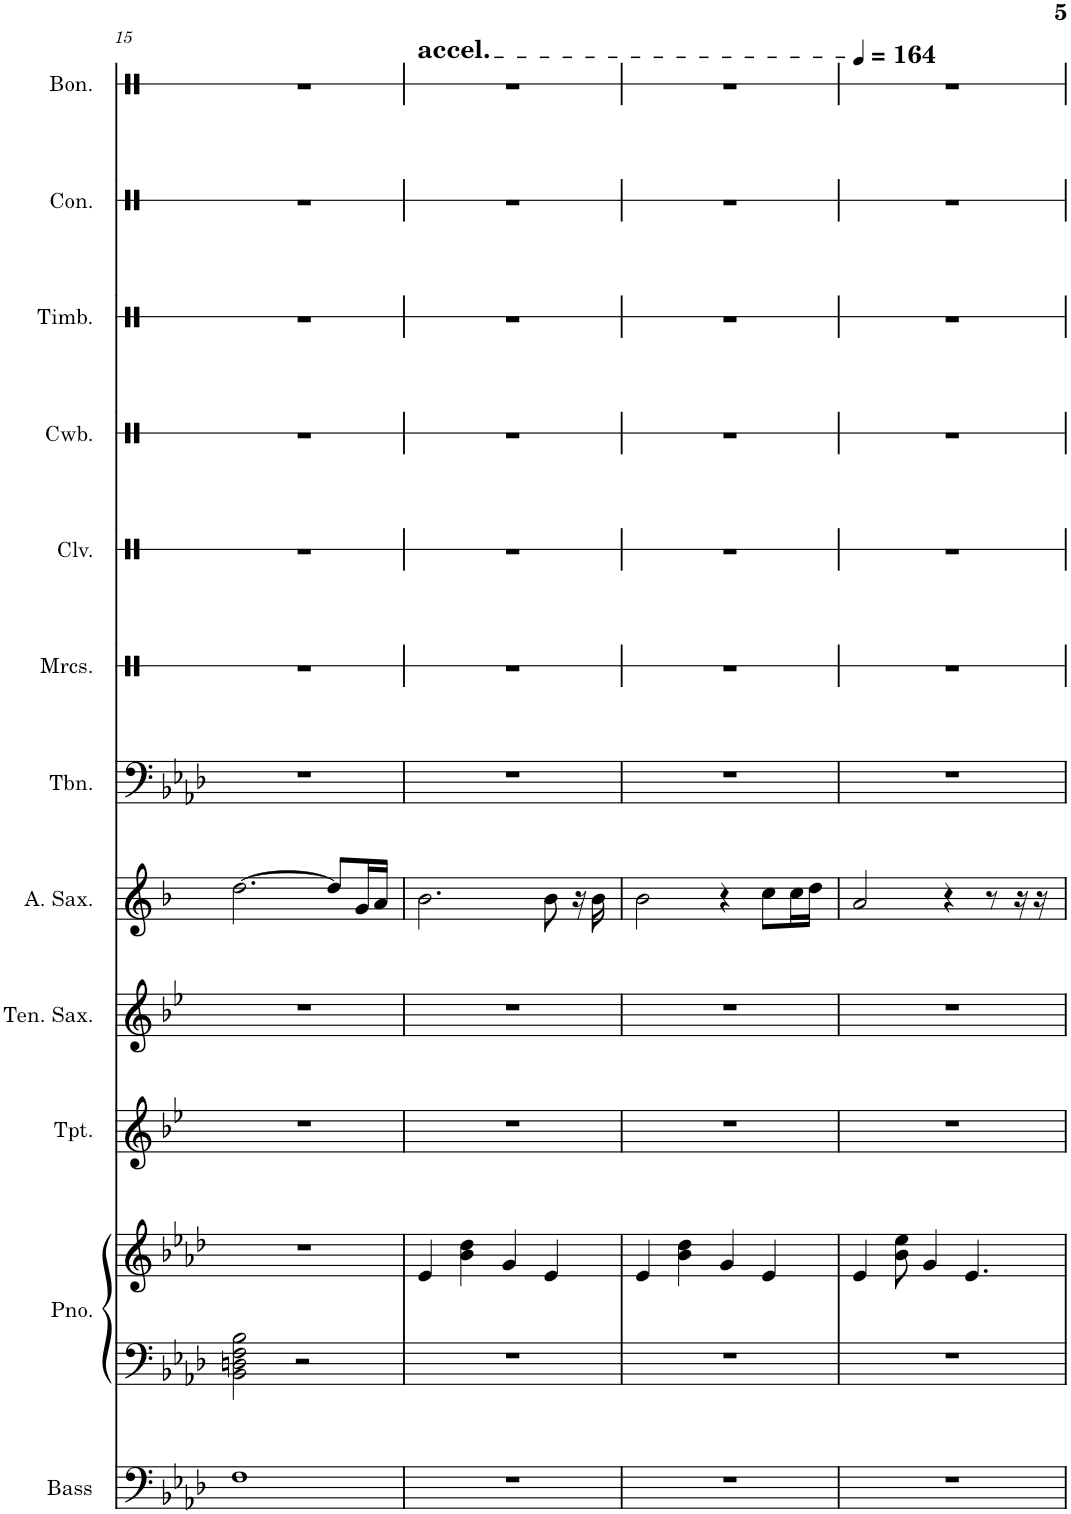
**kern	**kern	**kern	**kern	**kern	**kern	**kern	**kern	**kern	**kern	**kern	**kern	**kern
*part12	*part11	*part11	*part10	*part9	*part8	*part7	*part6	*part5	*part4	*part3	*part2	*part1
*staff13	*staff12	*staff11	*staff10	*staff9	*staff8	*staff7	*staff6	*staff5	*staff4	*staff3	*staff2	*staff1
*I"4-string Bass Guitar	*I"Piano	*	*I"Trumpet in Bb	*I"Tenor Saxophone	*I"Alto Saxophone	*I"Trombone	*I"Maracas	*I"Claves	*I"Cowbell	*I"Timbales	*I"Congas	*I"Bongos
*I'Bass	*I'Pno.	*	*I'Tpt.	*I'Ten. Sax.	*I'A. Sax.	*I'Tbn.	*I'Mrcs.	*I'Clv.	*I'Cwb.	*I'Timb.	*I'Con.	*I'Bon.
!!LO:PB:g=z
*clefF4	*clefF4	*clefG2	*clefG2	*clefG2	*clefG2	*clefF4	*clefX	*clefX	*clefX	*clefX	*clefX	*clefX
*Trd7c12	*	*	*Trd1c2	*Trd8c14	*Trd5c9	*	*	*	*	*	*	*
*k[b-e-a-d-]	*k[b-e-a-d-]	*k[b-e-a-d-]	*k[b-e-]	*k[b-e-]	*k[b-]	*k[b-e-a-d-]	*k[]	*k[]	*k[]	*k[]	*k[]	*k[]
*M4/4	*M4/4	*M4/4	*M4/4	*M4/4	*M4/4	*M4/4	*M4/4	*M4/4	*M4/4	*M4/4	*M4/4	*M4/4
=15	=15	=15	=15	=15	=15	=15	=15	=15	=15	=15	=15	=15
1F	2BB-\ 2Dn\ 2F\ 2B-\	1r	1r	1r	[2.dd\	1r	1r	1r	1r	1r	1r	1r
.	2r	.	.	.	.	.	.	.	.	.	.	.
.	.	.	.	.	8dd/L]	.	.	.	.	.	.	.
.	.	.	.	.	16g/L	.	.	.	.	.	.	.
.	.	.	.	.	16a/JJ	.	.	.	.	.	.	.
=16	=16	=16	=16	=16	=16	=16	=16	=16	=16	=16	=16	=16
!	!	!	!	!	!	!	!	!	!	!	!	!LO:TX:a:t=accel.
1r	1r	4e-/	1r	1r	2.b-\	1r	1r	1r	1r	1r	1r	1r
.	.	4b-\ 4dd-\	.	.	.	.	.	.	.	.	.	.
.	.	4g/	.	.	.	.	.	.	.	.	.	.
.	.	4e-/	.	.	8b-\	.	.	.	.	.	.	.
.	.	.	.	.	16r	.	.	.	.	.	.	.
.	.	.	.	.	16b-\	.	.	.	.	.	.	.
=17	=17	=17	=17	=17	=17	=17	=17	=17	=17	=17	=17	=17
1r	1r	4e-/	1r	1r	2b-\	1r	1r	1r	1r	1r	1r	1r
.	.	4b-\ 4dd-\	.	.	.	.	.	.	.	.	.	.
.	.	4g/	.	.	4r	.	.	.	.	.	.	.
.	.	4e-/	.	.	8cc\L	.	.	.	.	.	.	.
.	.	.	.	.	16cc\L	.	.	.	.	.	.	.
.	.	.	.	.	16dd\JJ	.	.	.	.	.	.	.
=18	=18	=18	=18	=18	=18	=18	=18	=18	=18	=18	=18	=18
*	*	*	*	*	*	*	*	*	*	*	*	*MM164
1r	1r	4e-/	1r	1r	2a/	1r	1r	1r	1r	1r	1r	1r
.	.	8b-\ 8ee-\	.	.	.	.	.	.	.	.	.	.
.	.	4g/	.	.	.	.	.	.	.	.	.	.
.	.	.	.	.	4r	.	.	.	.	.	.	.
.	.	4.e-/	.	.	.	.	.	.	.	.	.	.
.	.	.	.	.	8r	.	.	.	.	.	.	.
.	.	.	.	.	16r	.	.	.	.	.	.	.
.	.	.	.	.	16r	.	.	.	.	.	.	.
=	=	=	=	=	=	=	=	=	=	=	=	=
*-	*-	*-	*-	*-	*-	*-	*-	*-	*-	*-	*-	*-
